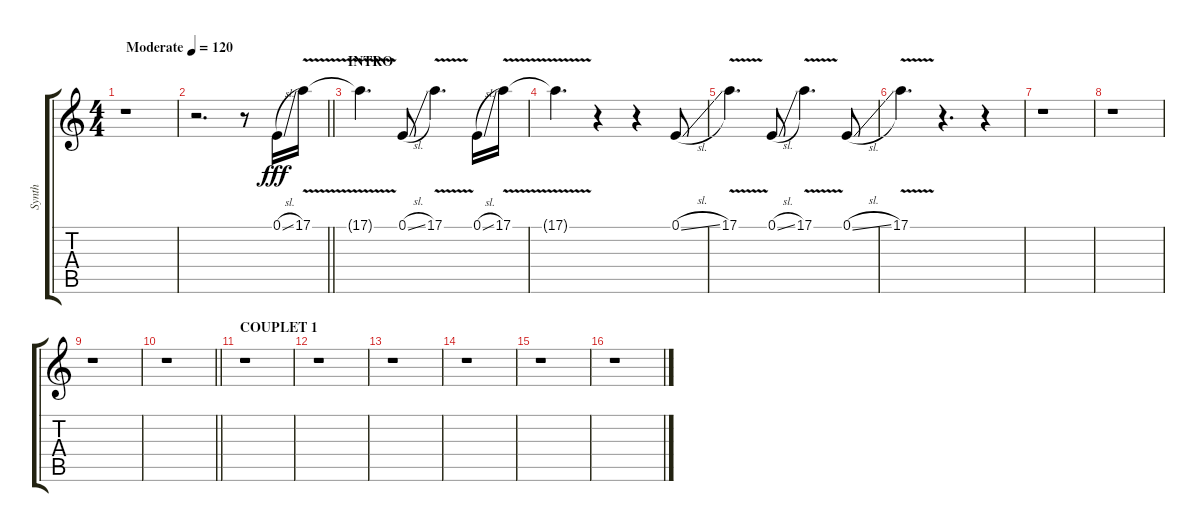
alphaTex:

\track ("Synth" "Synth") {instrument fx8scifi}
\staff {score tabs}
\tuning (E4 B3 G3 D3 A2 E2) {hide}
\ts (4 4)
\tempo (120 "Moderate")
\clef g2
\ks c
r.1{dy fff instrument fx8scifi} |
\barLineRight lightlight
r.2{d} r.8 0.1{sl}.16 17.1{v}.16 |
\section ("" "INTRO")
17.1{t}.4{d} 0.1{sl}.8 17.1{v}.4{d} 0.1{sl}.16 17.1{v}.16 |
17.1{t}.4{d} r.4 r.4 0.1{sl}.8 |
17.1{v}.4{d} 0.1{sl}.8 17.1{v}.4{d} 0.1{sl}.8 |
17.1{v}.4{d} r.4{d} r.4 |
r.1 |
r.1 |
r.1 |
\barLineRight lightlight
r.1 |
\section ("" "COUPLET 1")
r.1 |
r.1 |
r.1 |
r.1 |
r.1 |
r.1
